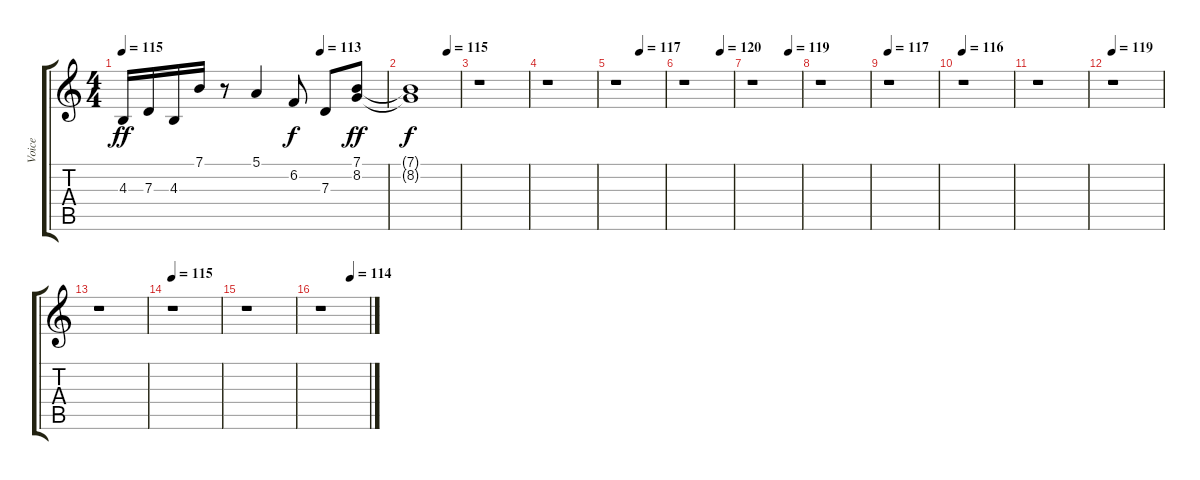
\track ("Voice" "Voice") {instrument choiraahs}
\staff {score tabs}
\tuning (E4 B3 G3 D3 A2 E2) {hide}
\ts (4 4)
\tempo 115
\tempo (113 0.75)
\clef g2
\ks c
4.3.16{dy ff} 7.3.16 4.3.16 7.1.16 r.8 5.1.4 6.2.8{dy f} 7.3.8 (7.1 8.2).8{dy ff} |
\tempo (115 0.75)
(7.1{t} 8.2{t}).1{dy f} |
r.1 |
r.1 |
\tempo (117 0.5)
r.1 |
\tempo (120 0.75)
r.1 |
\tempo (119 0.75)
r.1 |
r.1 |
\tempo 117
r.1 |
\tempo 116
r.1 |
r.1 |
\tempo 119
r.1 |
r.1 |
\tempo 115
r.1 |
r.1 |
\tempo (114 0.625)
r.1
